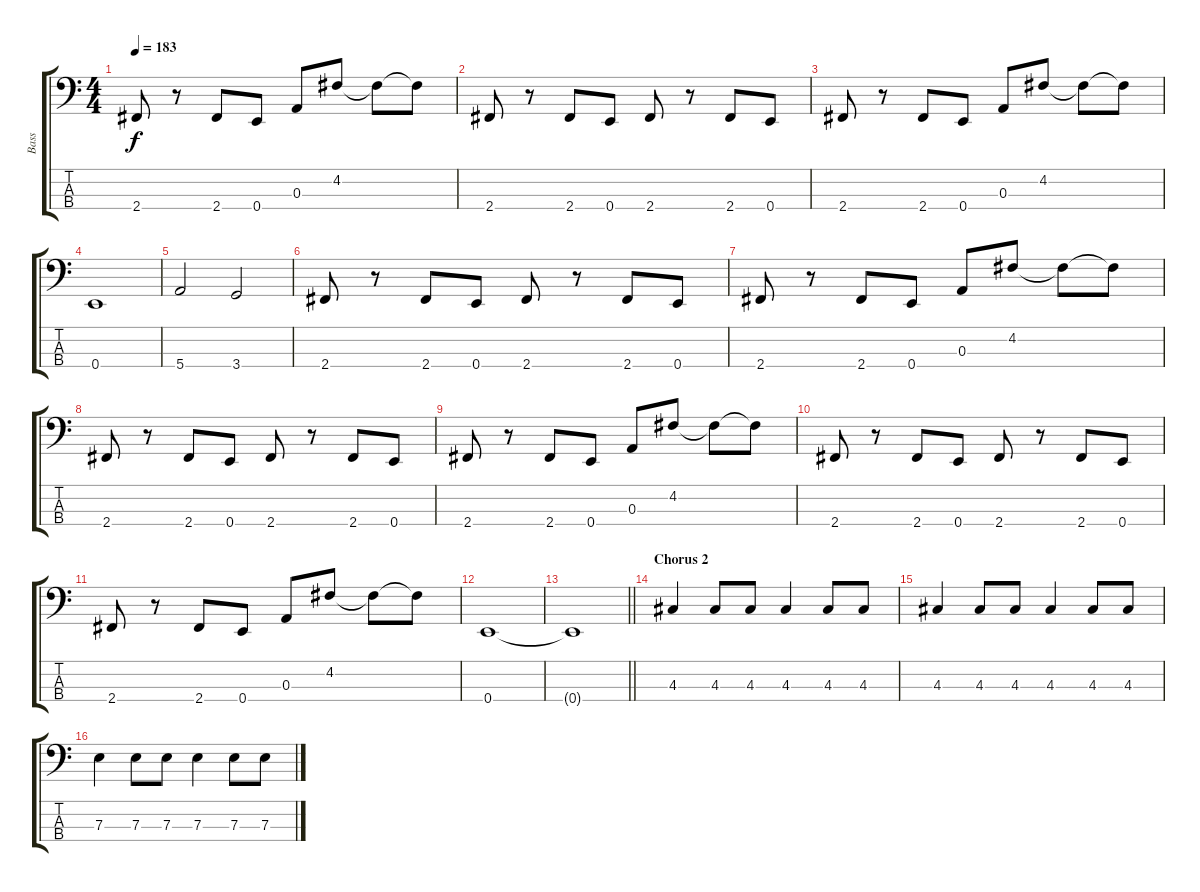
\track ("Bass" "Bass") {instrument electricbassfinger}
\staff {score tabs}
\tuning (G2 D2 A1 E1) {hide}
\ts (4 4)
\tempo 183
\clef f4
\ks c
2.4.8{dy f} r.8 2.4.8 0.4.8 0.3.8 4.2.8 4.2{t}.8 4.2{t}.8 |
2.4.8 r.8 2.4.8 0.4.8 2.4.8 r.8 2.4.8 0.4.8 |
2.4.8 r.8 2.4.8 0.4.8 0.3.8 4.2.8 4.2{t}.8 4.2{t}.8 |
0.4.1 |
5.4.2 3.4.2 |
2.4.8 r.8 2.4.8 0.4.8 2.4.8 r.8 2.4.8 0.4.8 |
2.4.8 r.8 2.4.8 0.4.8 0.3.8 4.2.8 4.2{t}.8 4.2{t}.8 |
2.4.8 r.8 2.4.8 0.4.8 2.4.8 r.8 2.4.8 0.4.8 |
2.4.8 r.8 2.4.8 0.4.8 0.3.8 4.2.8 4.2{t}.8 4.2{t}.8 |
2.4.8 r.8 2.4.8 0.4.8 2.4.8 r.8 2.4.8 0.4.8 |
2.4.8 r.8 2.4.8 0.4.8 0.3.8 4.2.8 4.2{t}.8 4.2{t}.8 |
0.4.1 |
\barLineRight lightlight
0.4{t}.1 |
\section ("" "Chorus 2")
4.3.4 4.3.8 4.3.8 4.3.4 4.3.8 4.3.8 |
4.3.4 4.3.8 4.3.8 4.3.4 4.3.8 4.3.8 |
7.3.4 7.3.8 7.3.8 7.3.4 7.3.8 7.3.8
